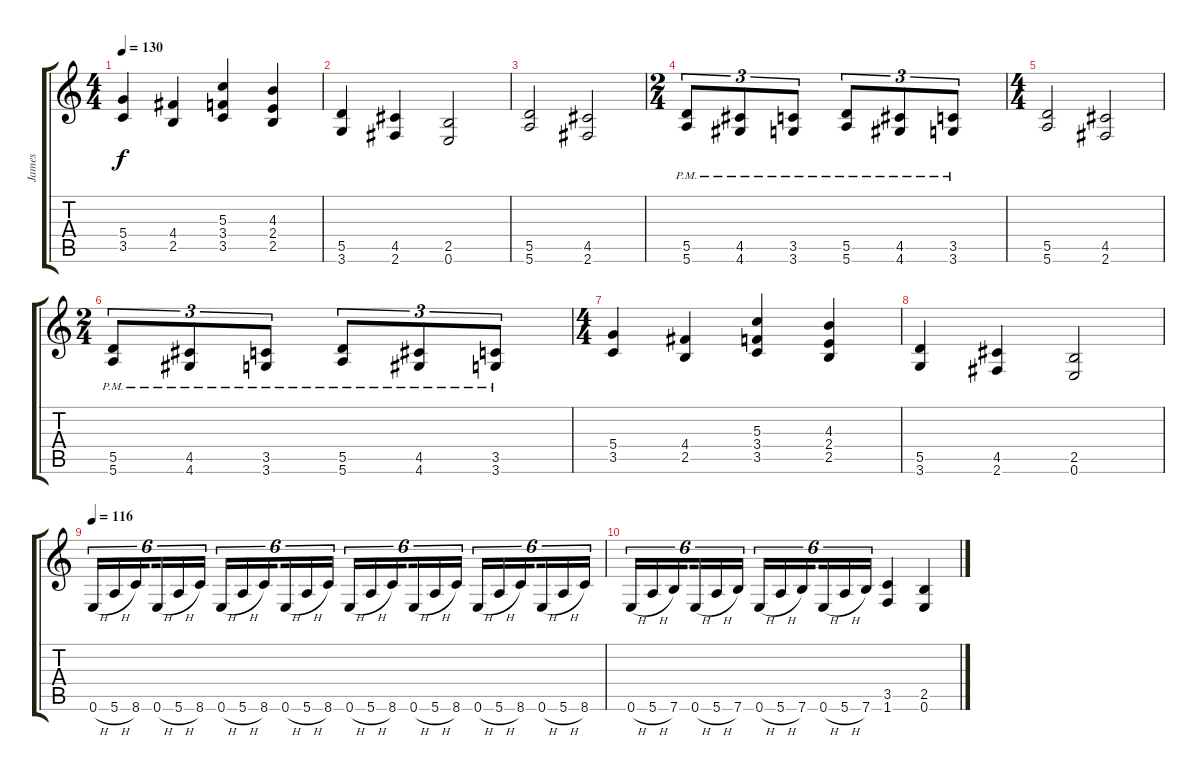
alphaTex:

\track ("James" "James") {instrument distortionguitar}
\staff {score tabs}
\tuning (E4 B3 G3 D3 A2 E2) {hide}
\ts (4 4)
\tempo 130
\clef g2
\ks c
(5.4 3.5).4{dy f} (4.4 2.5).4 (5.3 3.4 3.5).4 (4.3 2.4 2.5).4 |
(5.5 3.6).4 (4.5 2.6).4 (2.5 0.6).2 |
(5.5 5.6).2 (4.5 2.6).2 |
\ts (2 4)
(5.5{pm} 5.6{pm}).8{tu (3 2)} (4.5{pm} 4.6{pm}).8{tu (3 2)} (3.5{pm} 3.6{pm}).8{tu (3 2)} (5.5{pm} 5.6{pm}).8{tu (3 2)} (4.5{pm} 4.6{pm}).8{tu (3 2)} (3.5{pm} 3.6{pm}).8{tu (3 2)} |
\ts (4 4)
(5.5 5.6).2 (4.5 2.6).2 |
\ts (2 4)
(5.5{pm} 5.6{pm}).8{tu (3 2)} (4.5{pm} 4.6{pm}).8{tu (3 2)} (3.5{pm} 3.6{pm}).8{tu (3 2)} (5.5{pm} 5.6{pm}).8{tu (3 2)} (4.5{pm} 4.6{pm}).8{tu (3 2)} (3.5{pm} 3.6{pm}).8{tu (3 2)} |
\ts (4 4)
(5.4 3.5).4 (4.4 2.5).4 (5.3 3.4 3.5).4 (4.3 2.4 2.5).4 |
(5.5 3.6).4 (4.5 2.6).4 (2.5 0.6).2 |
\tempo 116
0.6{h}.16{tu (6 4)} 5.6{h}.16{tu (6 4)} 8.6.16{tu (6 4) beam splitsecondary} 0.6{h}.16{tu (6 4)} 5.6{h}.16{tu (6 4)} 8.6.16{tu (6 4)} 0.6{h}.16{tu (6 4)} 5.6{h}.16{tu (6 4)} 8.6.16{tu (6 4) beam splitsecondary} 0.6{h}.16{tu (6 4)} 5.6{h}.16{tu (6 4)} 8.6.16{tu (6 4)} 0.6{h}.16{tu (6 4)} 5.6{h}.16{tu (6 4)} 8.6.16{tu (6 4) beam splitsecondary} 0.6{h}.16{tu (6 4)} 5.6{h}.16{tu (6 4)} 8.6.16{tu (6 4)} 0.6{h}.16{tu (6 4)} 5.6{h}.16{tu (6 4)} 8.6.16{tu (6 4) beam splitsecondary} 0.6{h}.16{tu (6 4)} 5.6{h}.16{tu (6 4)} 8.6.16{tu (6 4)} |
0.6{h}.16{tu (6 4)} 5.6{h}.16{tu (6 4)} 7.6.16{tu (6 4) beam splitsecondary} 0.6{h}.16{tu (6 4)} 5.6{h}.16{tu (6 4)} 7.6.16{tu (6 4)} 0.6{h}.16{tu (6 4)} 5.6{h}.16{tu (6 4)} 7.6.16{tu (6 4) beam splitsecondary} 0.6{h}.16{tu (6 4)} 5.6{h}.16{tu (6 4)} 7.6.16{tu (6 4)} (3.5 1.6).4 (2.5 0.6).4
